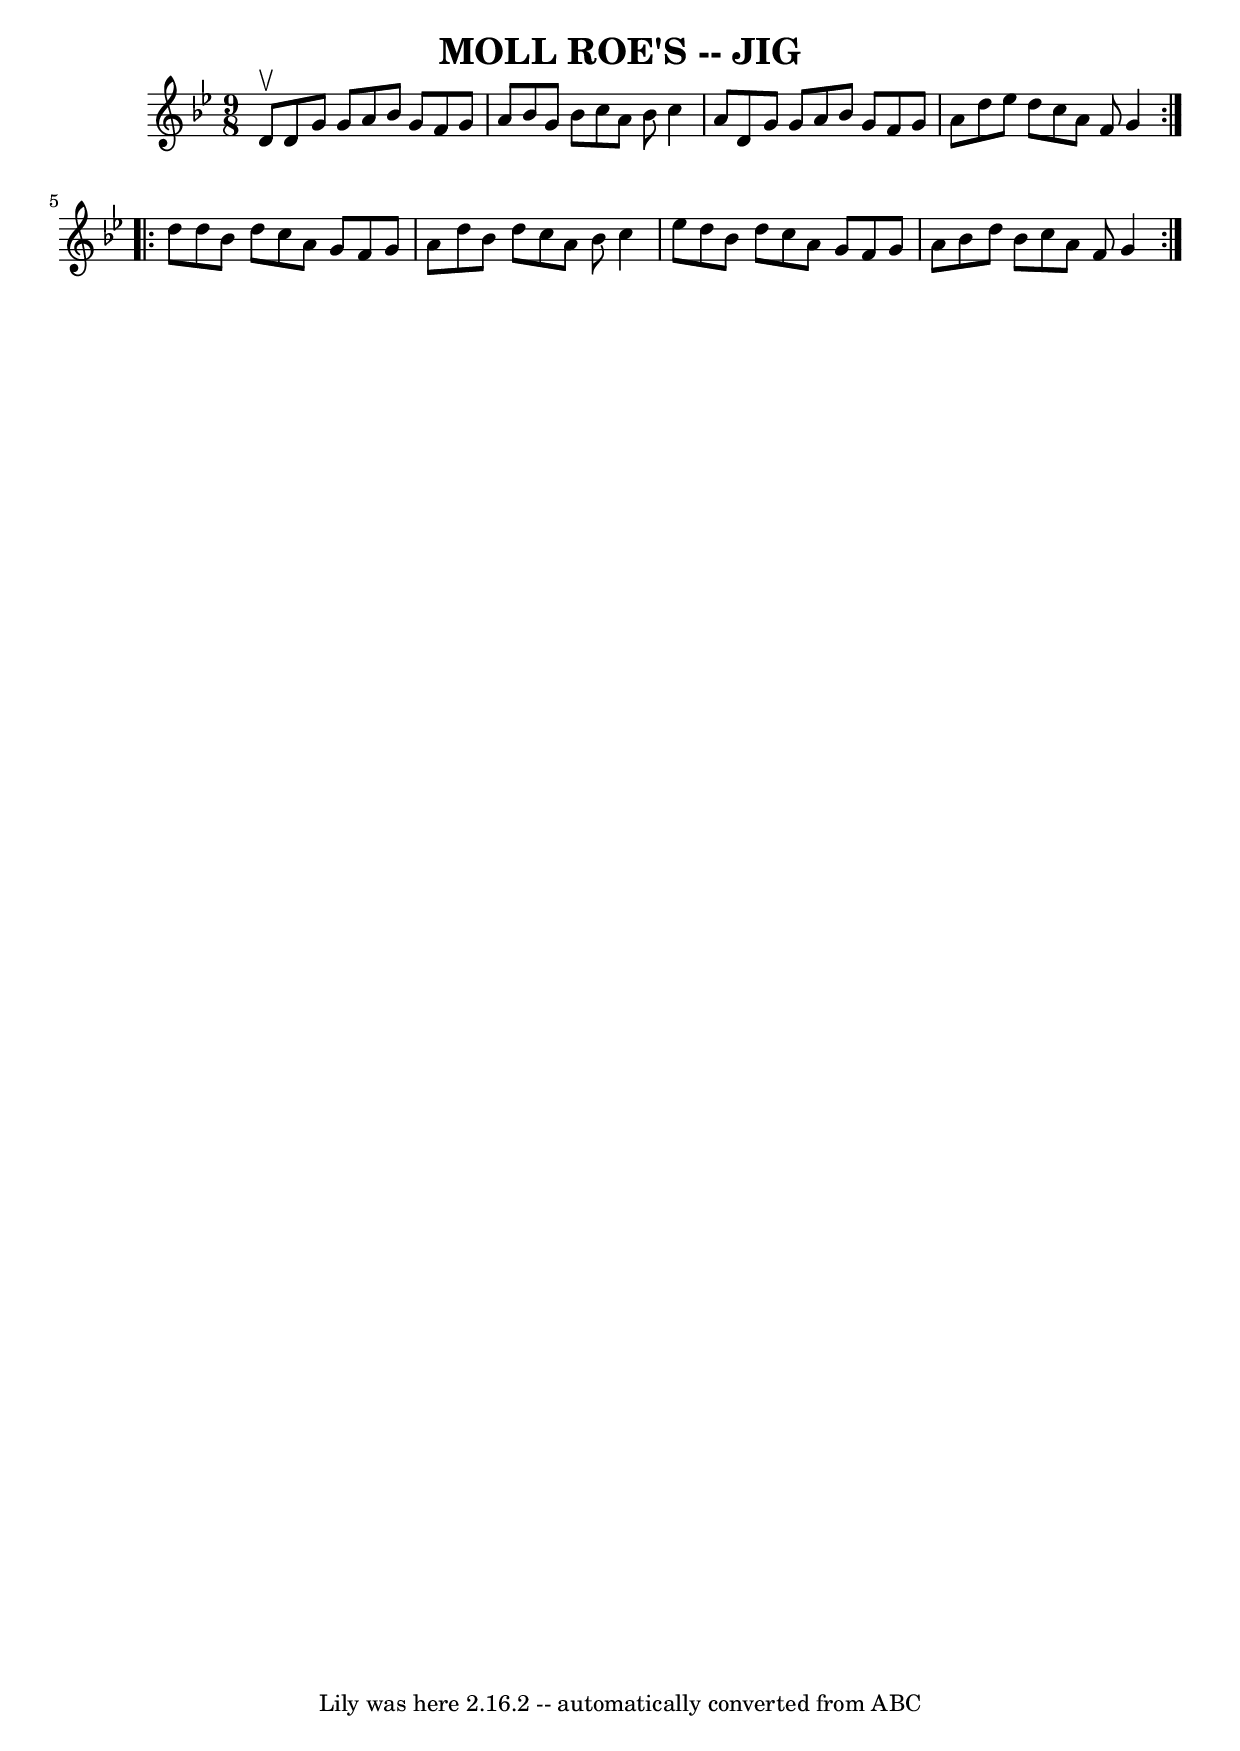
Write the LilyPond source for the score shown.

\version "2.16.2"
\include "Mammoth.ily"
\header {
  %% book = "Ryan's Mammoth Collection of Fiddle Tunes"
 crossRefNumber = "1"
 footnotes = ""
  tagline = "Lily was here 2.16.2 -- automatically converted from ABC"
  title = "MOLL ROE'S -- JIG"

}
voicedefault =  {



  \repeat volta 2 {

    \time 9/8 
    \key g \minor d'8^\upbow        |
 d'8 g'8 g'8 a'8 bf'8 g'8 f'8 g'8 a'8     |
 bf'8 g'8 bf'8 c''8 a'8 bf'8 c''4 a'8     |
 d'8 g'8 g'8 a'8 bf'8 g'8 f'8 g'8 a'8     |
 d''8 ef''8 d''8 c''8  
 a'8 f'8 g'4    
  }     
  \repeat volta 2 { d''8         |
 d''8 bf'8 d''8 c''8 a'8 g'8 f'8 g'8 a'8     |
 d''8 bf'8 d''8 c''8 a'8 bf'8 c''4 ef''8     |
 d''8 bf'8 d''8 c''8 a'8 g'8 f'8 g'8 a'8     |
 bf'8    
 d''8 bf'8 c''8 a'8 f'8 g'4    
  }   

}

\score{
  <<

    \context Staff="default"
    {
      \voicedefault 
      
    }

  >>
  \layout {
    
  }
  \midi {
  }

}
